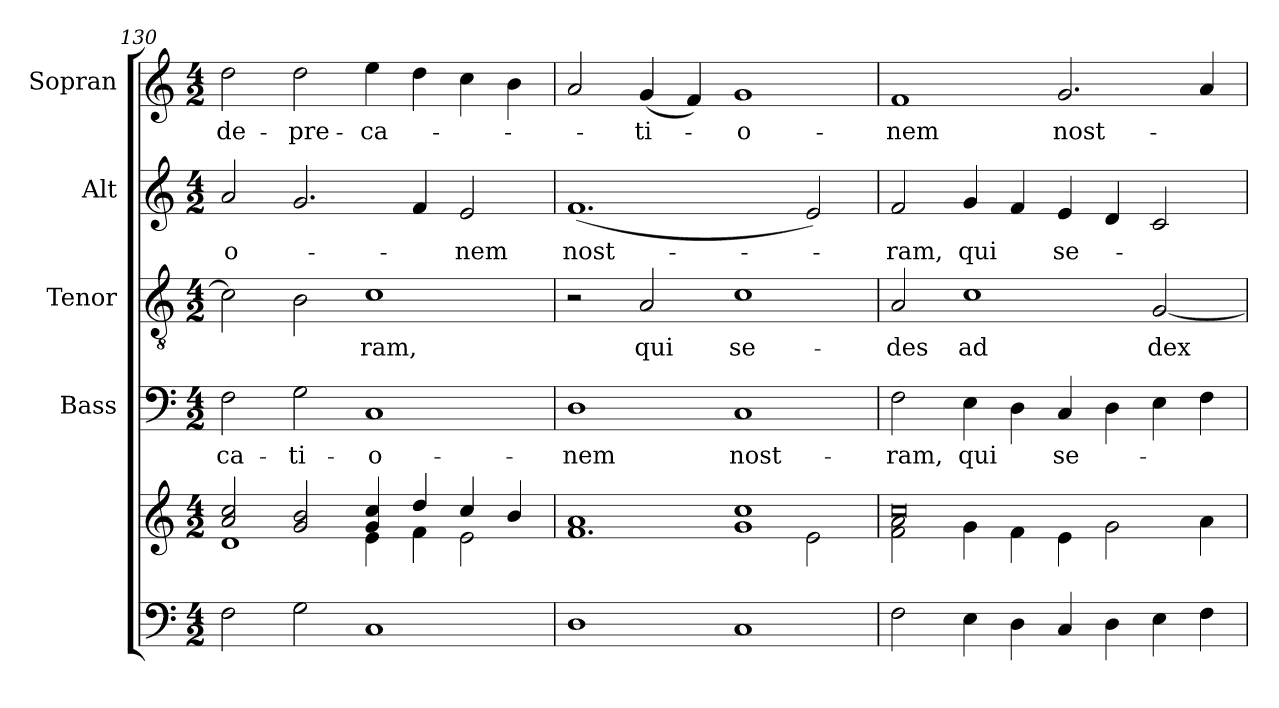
**kern	**kern	**kern	**text	**kern	**text	**kern	**text	**kern	**text
*part5	*part5	*part4	*part4	*part3	*part3	*part2	*part2	*part1	*part1
*staff6	*staff5	*staff4	*staff4	*staff3	*staff3	*staff2	*staff2	*staff1	*staff1
*	*	*I"Bass	*	*I"Tenor	*	*I"Alt	*	*I"Sopran	*
*	*	*I'B.	*	*I'T.	*	*I'A.	*	*I'S.	*
*clefF4	*clefG2	*clefF4	*	*clefGv2	*	*clefG2	*	*clefG2	*
*k[]	*k[]	*k[]	*	*k[]	*	*k[]	*	*k[]	*
*C:	*C:	*C:	*	*C:	*	*C:	*	*C:	*
*M4/2	*M4/2	*M4/2	*	*M4/2	*	*M4/2	*	*M4/2	*
=130	=130	=130	=130	=130	=130	=130	=130	=130	=130
*	*^	*	*	*	*	*	*	*	*
!	!	!	!	!LO:LY:b	!	!	!	!LO:LY:b	!	!LO:LY:b
2F\	2a/ 2cc/	1d	2F\	-ca-	2c\]	.	2a/	-o-	2dd\	de-
!	!	!	!	!LO:LY:b	!	!	!	!	!	!LO:LY:b
2G\	2g/ 2b/	.	2G\	-ti-	2B\	.	2.g/	.	2dd\	-pre-
!	!	!	!	!LO:LY:b	!	!LO:LY:b	!	!	!	!LO:LY:b
1C	4g/ 4cc/	4e\	1C	-o-	1c	-ram,	.	.	4ee\	-ca-
.	4dd/	4f\	.	.	.	.	4f/	.	4dd\	.
!	!	!	!	!	!	!	!	!LO:LY:b	!	!
.	4cc/	2e\	.	.	.	.	2e/	-nem	4cc\	.
.	4b/	.	.	.	.	.	.	.	4b\	.
!!LO:PB:g=z
=131	=131	=131	=131	=131	=131	=131	=131	=131	=131	=131
!	!	!	!	!LO:LY:b	!	!	!	!LO:LY:b	!	!
1D	1a	1.f	1D	-nem	2r	.	(<1.f	nost-	2a/	.
!	!	!	!	!	!	!LO:LY:b	!	!	!	!LO:LY:b
.	.	.	.	.	2A/	qui	.	.	(<4g/	-ti-
.	.	.	.	.	.	.	.	.	4f/)	.
!	!	!	!	!LO:LY:b	!	!LO:LY:b	!	!	!	!LO:LY:b
1C	1g 1cc	.	1C	nost-	1c	se-	.	.	1g	-o-
.	.	2e\	.	.	.	.	2e/)	.	.	.
=132	=132	=132	=132	=132	=132	=132	=132	=132	=132	=132
!	!	!	!	!LO:LY:b	!	!LO:LY:b	!	!LO:LY:b	!	!LO:LY:b
2F\	0cc	2f\ 2a\	2F\	-ram,	2A/	-des	2f/	-ram,	1f	-nem
!	!	!	!	!LO:LY:b	!	!LO:LY:b	!	!LO:LY:b	!	!
4E\	.	4g\	4E\	qui	1c	ad	4g/	qui	.	.
4D\	.	4f\	4D\	.	.	.	4f/	.	.	.
!	!	!	!	!LO:LY:b	!	!	!	!LO:LY:b	!	!LO:LY:b
4C/	.	4e\	4C/	se-	.	.	4e/	se-	2.g/	nost-
4D\	.	2g\	4D\	.	.	.	4d/	.	.	.
!	!	!	!	!	!	!LO:LY:b	!	!	!	!
4E\	.	.	4E\	.	[2G/	dex-	2c/	.	.	.
4F\	.	4a\	4F\	.	.	.	.	.	4a/	.
*	*v	*v	*	*	*	*	*	*	*	*
=	=	=	=	=	=	=	=	=	=
*-	*-	*-	*-	*-	*-	*-	*-	*-	*-
